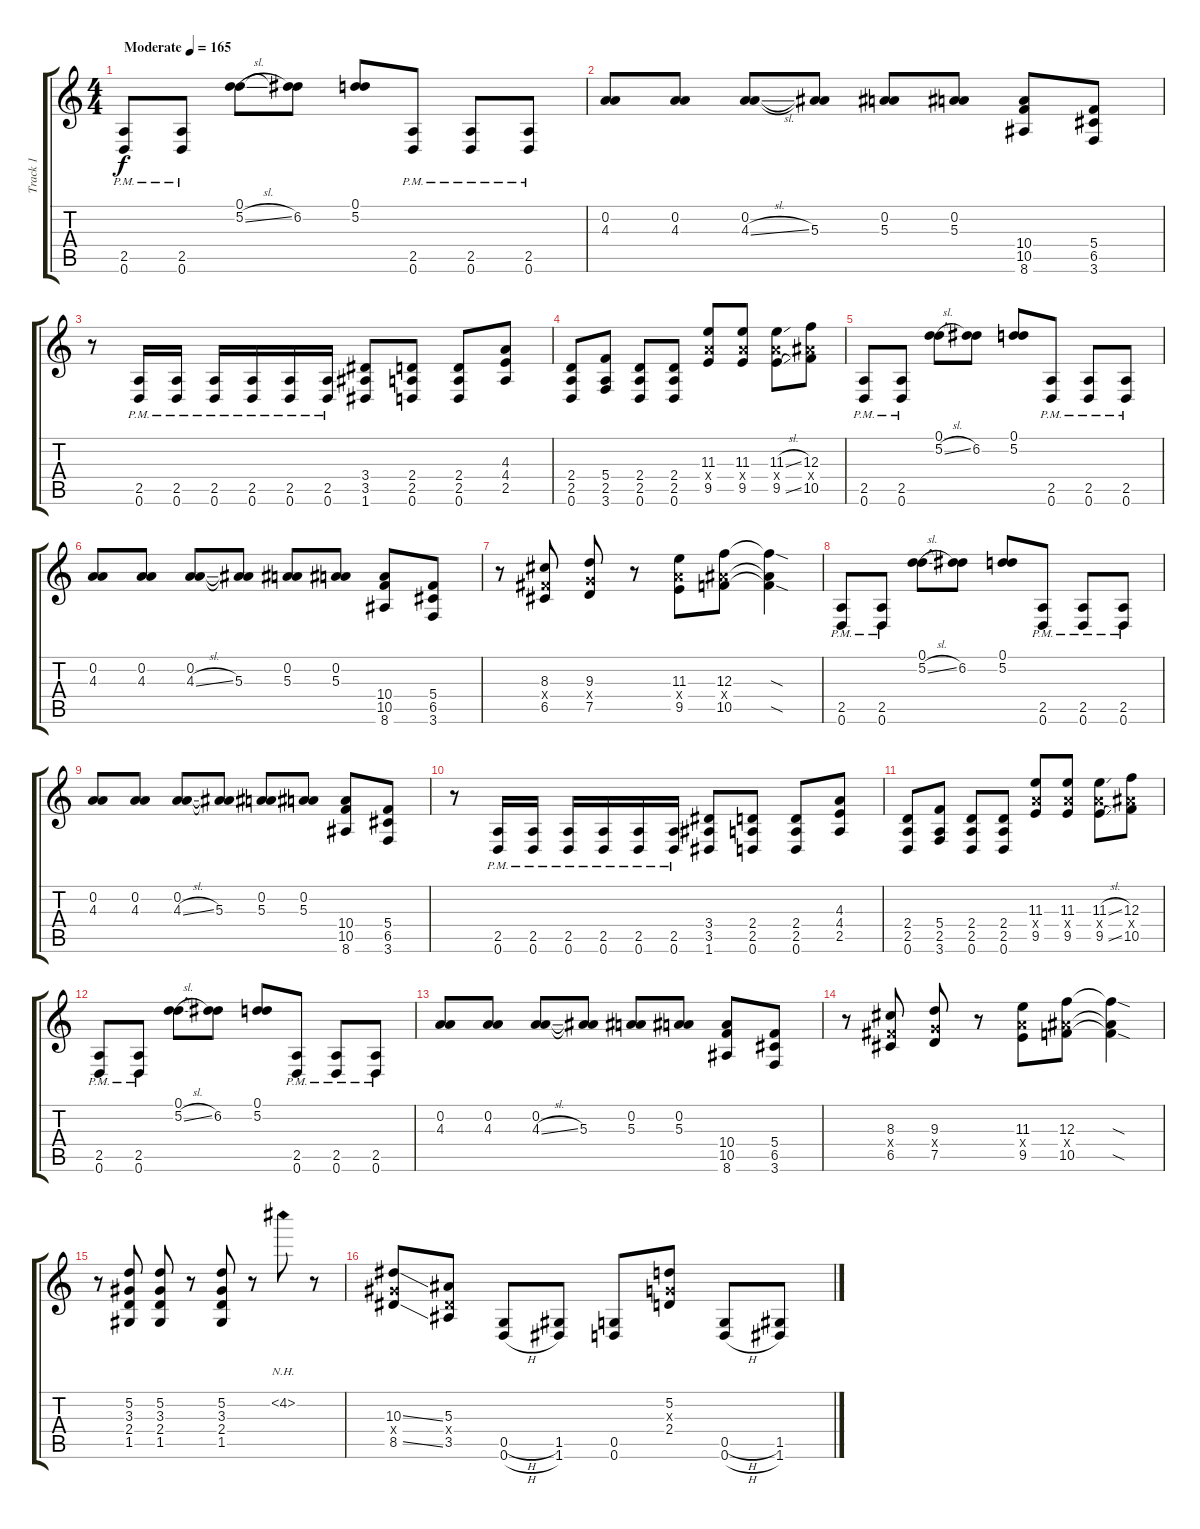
\track ("Track 1" "Track 1") {instrument distortionguitar}
\staff {score tabs}
\tuning (D4 A3 F3 C3 G2 D2) {hide}
\ts (4 4)
\tempo (165 "Moderate")
\clef g2
\ks c
(2.5{pm} 0.6{pm}).8{dy f instrument distortionguitar} (2.5{pm} 0.6{pm}).8 (0.1 5.2{sl}).8 (0.1{t} 6.2).8 (0.1 5.2).8 (2.5{pm} 0.6{pm}).8 (2.5{pm} 0.6{pm}).8 (2.5{pm} 0.6{pm}).8 |
(0.2 4.3).8 (0.2 4.3).8 (0.2 4.3{sl}).8 (0.2{t} 5.3).8 (0.2 5.3).8 (0.2 5.3).8 (10.4 10.5 8.6).8 (5.4 6.5 3.6).8 |
r.8 (2.5{pm} 0.6{pm}).16 (2.5{pm} 0.6{pm}).16 (2.5{pm} 0.6{pm}).16 (2.5{pm} 0.6{pm}).16 (2.5{pm} 0.6{pm}).16 (2.5{pm} 0.6{pm}).16 (3.4 3.5 1.6).8 (2.4 2.5 0.6).8 (2.4 2.5 0.6).8 (4.3 4.4 2.5).8 |
(2.4 2.5 0.6).8 (5.4 2.5 3.6).8 (2.4 2.5 0.6).8 (2.4 2.5 0.6).8 (11.3 9.4{x} 9.5).8 (11.3 9.4{x} 9.5).8 (11.3{sl} 9.4{x} 9.5{sl}).8 (12.3 10.4{x} 10.5).8 |
(2.5{pm} 0.6{pm}).8 (2.5{pm} 0.6{pm}).8 (0.1 5.2{sl}).8 (0.1{t} 6.2).8 (0.1 5.2).8 (2.5{pm} 0.6{pm}).8 (2.5{pm} 0.6{pm}).8 (2.5{pm} 0.6{pm}).8 |
(0.2 4.3).8 (0.2 4.3).8 (0.2 4.3{sl}).8 (0.2{t} 5.3).8 (0.2 5.3).8 (0.2 5.3).8 (10.4 10.5 8.6).8 (5.4 6.5 3.6).8 |
r.8 (8.3 6.4{x} 6.5).8 (9.3 7.4{x} 7.5).8 r.8 (11.3 9.4{x} 9.5).8 (12.3 10.4{x} 10.5).8 (12.3{sod t} 10.4{t} 10.5{sod t}).4 |
(2.5{pm} 0.6{pm}).8 (2.5{pm} 0.6{pm}).8 (0.1 5.2{sl}).8 (0.1{t} 6.2).8 (0.1 5.2).8 (2.5{pm} 0.6{pm}).8 (2.5{pm} 0.6{pm}).8 (2.5{pm} 0.6{pm}).8 |
(0.2 4.3).8 (0.2 4.3).8 (0.2 4.3{sl}).8 (0.2{t} 5.3).8 (0.2 5.3).8 (0.2 5.3).8 (10.4 10.5 8.6).8 (5.4 6.5 3.6).8 |
r.8 (2.5{pm} 0.6{pm}).16 (2.5{pm} 0.6{pm}).16 (2.5{pm} 0.6{pm}).16 (2.5{pm} 0.6{pm}).16 (2.5{pm} 0.6{pm}).16 (2.5{pm} 0.6{pm}).16 (3.4 3.5 1.6).8 (2.4 2.5 0.6).8 (2.4 2.5 0.6).8 (4.3 4.4 2.5).8 |
(2.4 2.5 0.6).8 (5.4 2.5 3.6).8 (2.4 2.5 0.6).8 (2.4 2.5 0.6).8 (11.3 9.4{x} 9.5).8 (11.3 9.4{x} 9.5).8 (11.3{sl} 9.4{x} 9.5{sl}).8 (12.3 10.4{x} 10.5).8 |
(2.5{pm} 0.6{pm}).8 (2.5{pm} 0.6{pm}).8 (0.1 5.2{sl}).8 (0.1{t} 6.2).8 (0.1 5.2).8 (2.5{pm} 0.6{pm}).8 (2.5{pm} 0.6{pm}).8 (2.5{pm} 0.6{pm}).8 |
(0.2 4.3).8 (0.2 4.3).8 (0.2 4.3{sl}).8 (0.2{t} 5.3).8 (0.2 5.3).8 (0.2 5.3).8 (10.4 10.5 8.6).8 (5.4 6.5 3.6).8 |
r.8 (8.3 6.4{x} 6.5).8 (9.3 7.4{x} 7.5).8 r.8 (11.3 9.4{x} 9.5).8 (12.3 10.4{x} 10.5).8 (12.3{sod t} 10.4{t} 10.5{sod t}).4 |
r.8 (5.2 3.3 2.4 1.5).8 (5.2 3.3 2.4 1.5).8 r.8 (5.2 3.3 2.4 1.5).8 r.8 4.2{nh}.8 r.8 |
(10.3{ss} 8.4{x} 8.5{ss}).8 (5.3 3.4{x} 3.5).8 (0.5{h} 0.6{h}).8 (1.5 1.6).8 (0.5 0.6).8 (5.2 2.3{x} 2.4).8 (0.5{h} 0.6{h}).8 (1.5 1.6).8
